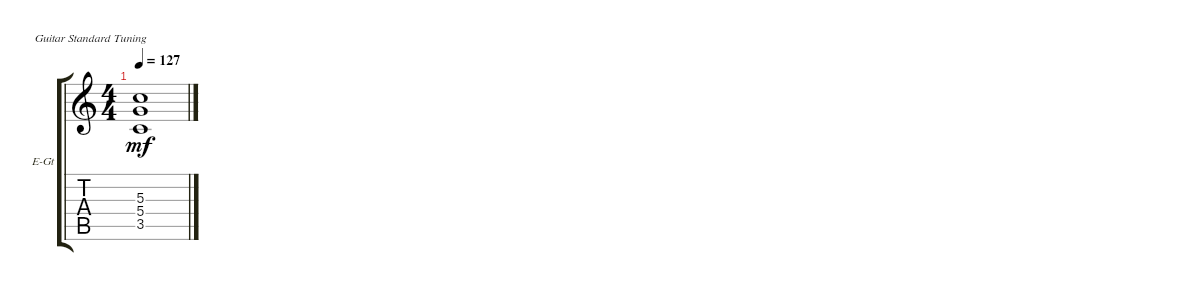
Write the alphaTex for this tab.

\defaultSystemsLayout 4
\bracketExtendMode groupsimilarinstruments
\firstSystemTrackNameOrientation horizontal
\otherSystemsTrackNameOrientation horizontal
\track ("Electric Guitar" "E-Gt") {instrument distortionguitar}
\staff {score tabs}
\tuning (E4 B3 G3 D3 A2 E2)
\ts (4 4)
\tempo 127
\clef g2
\ks c
(3.5{t} 5.4{t} 5.3{t}).1{dy mf}
